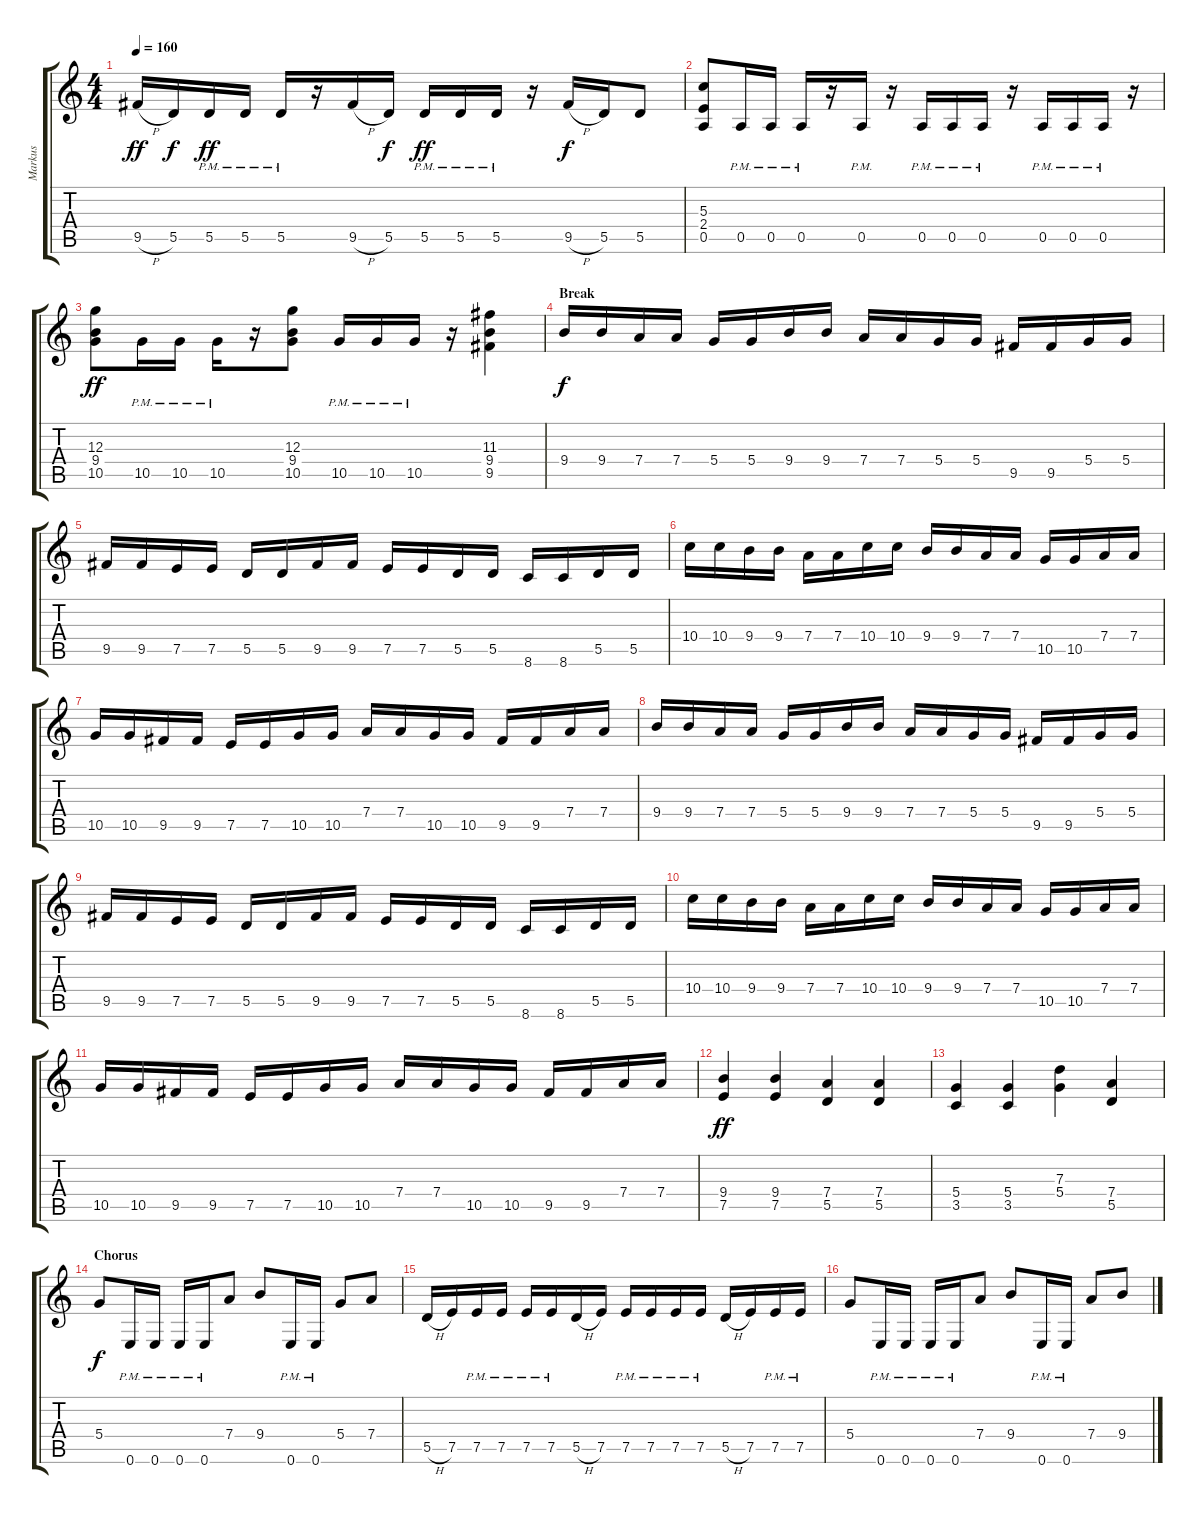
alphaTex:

\track ("Markus" "Markus") {instrument distortionguitar}
\staff {score tabs}
\tuning (E4 B3 G3 D3 A2 E2) {hide}
\ts (4 4)
\tempo 160
\clef g2
\ks c
9.5{h}.16{dy ff} 5.5.16{dy f} 5.5{pm}.16{dy ff} 5.5{pm}.16 5.5{pm}.16 r.16 9.5{h}.16 5.5.16{dy f} 5.5{pm}.16{dy ff} 5.5{pm}.16 5.5{pm}.16 r.16 9.5{h}.16{dy f} 5.5.16 5.5.8 |
(5.3 2.4 0.5).8 0.5{pm}.16 0.5{pm}.16 0.5{pm}.16 r.16 0.5{pm}.16 r.16 0.5{pm}.16 0.5{pm}.16 0.5{pm}.16 r.16 0.5{pm}.16 0.5{pm}.16 0.5{pm}.16 r.16 |
(12.3 9.4 10.5).8{dy ff} 10.5{pm}.16 10.5{pm}.16 10.5{pm}.16 r.16 (12.3 9.4 10.5).8 10.5{pm}.16 10.5{pm}.16 10.5{pm}.16 r.16 (11.3 9.4 9.5).4 |
\section ("" "Break")
9.4.16{dy f} 9.4.16 7.4.16 7.4.16 5.4.16 5.4.16 9.4.16 9.4.16 7.4.16 7.4.16 5.4.16 5.4.16 9.5.16 9.5.16 5.4.16 5.4.16 |
9.5.16 9.5.16 7.5.16 7.5.16 5.5.16 5.5.16 9.5.16 9.5.16 7.5.16 7.5.16 5.5.16 5.5.16 8.6.16 8.6.16 5.5.16 5.5.16 |
10.4.16 10.4.16 9.4.16 9.4.16 7.4.16 7.4.16 10.4.16 10.4.16 9.4.16 9.4.16 7.4.16 7.4.16 10.5.16 10.5.16 7.4.16 7.4.16 |
10.5.16 10.5.16 9.5.16 9.5.16 7.5.16 7.5.16 10.5.16 10.5.16 7.4.16 7.4.16 10.5.16 10.5.16 9.5.16 9.5.16 7.4.16 7.4.16 |
9.4.16 9.4.16 7.4.16 7.4.16 5.4.16 5.4.16 9.4.16 9.4.16 7.4.16 7.4.16 5.4.16 5.4.16 9.5.16 9.5.16 5.4.16 5.4.16 |
9.5.16 9.5.16 7.5.16 7.5.16 5.5.16 5.5.16 9.5.16 9.5.16 7.5.16 7.5.16 5.5.16 5.5.16 8.6.16 8.6.16 5.5.16 5.5.16 |
10.4.16 10.4.16 9.4.16 9.4.16 7.4.16 7.4.16 10.4.16 10.4.16 9.4.16 9.4.16 7.4.16 7.4.16 10.5.16 10.5.16 7.4.16 7.4.16 |
10.5.16 10.5.16 9.5.16 9.5.16 7.5.16 7.5.16 10.5.16 10.5.16 7.4.16 7.4.16 10.5.16 10.5.16 9.5.16 9.5.16 7.4.16 7.4.16 |
(9.4 7.5).4{dy ff} (9.4 7.5).4 (7.4 5.5).4 (7.4 5.5).4 |
(5.4 3.5).4 (5.4 3.5).4 (7.3 5.4).4 (7.4 5.5).4 |
\section ("" "Chorus")
5.4.8{dy f} 0.6{pm}.16 0.6{pm}.16 0.6{pm}.16 0.6{pm}.16 7.4.8 9.4.8 0.6{pm}.16 0.6{pm}.16 5.4.8 7.4.8 |
5.5{h}.16 7.5.16 7.5{pm}.16 7.5{pm}.16 7.5{pm}.16 7.5{pm}.16 5.5{h}.16 7.5.16 7.5{pm}.16 7.5{pm}.16 7.5{pm}.16 7.5{pm}.16 5.5{h}.16 7.5.16 7.5{pm}.16 7.5{pm}.16 |
5.4.8 0.6{pm}.16 0.6{pm}.16 0.6{pm}.16 0.6{pm}.16 7.4.8 9.4.8 0.6{pm}.16 0.6{pm}.16 7.4.8 9.4.8
